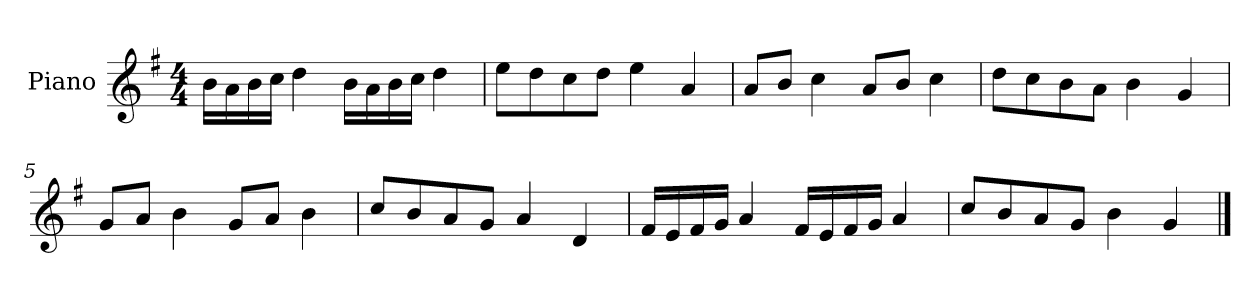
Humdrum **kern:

**kern
*part1
*staff1
*I"Piano
*I'P-no
*clefG2
*k[f#]
*M4/4
*MM90
=1
16b\LL
16a\
16b\
16cc\JJ
4dd\
16b\LL
16a\
16b\
16cc\JJ
4dd\
=2
8ee\L
8dd\
8cc\
8dd\J
4ee\
4a/
=3
8a/L
8b/J
4cc\
8a/L
8b/J
4cc\
=4
8dd\L
8cc\
8b\
8a\J
4b\
4g/
=5
8g/L
8a/J
4b\
8g/L
8a/J
4b\
!!LO:LB:g=z
=6
8cc/L
8b/
8a/
8g/J
4a/
4d/
=7
16f#/LL
16e/
16f#/
16g/JJ
4a/
16f#/LL
16e/
16f#/
16g/JJ
4a/
=8
8cc/L
8b/
8a/
8g/J
4b\
4g/
==
*-
